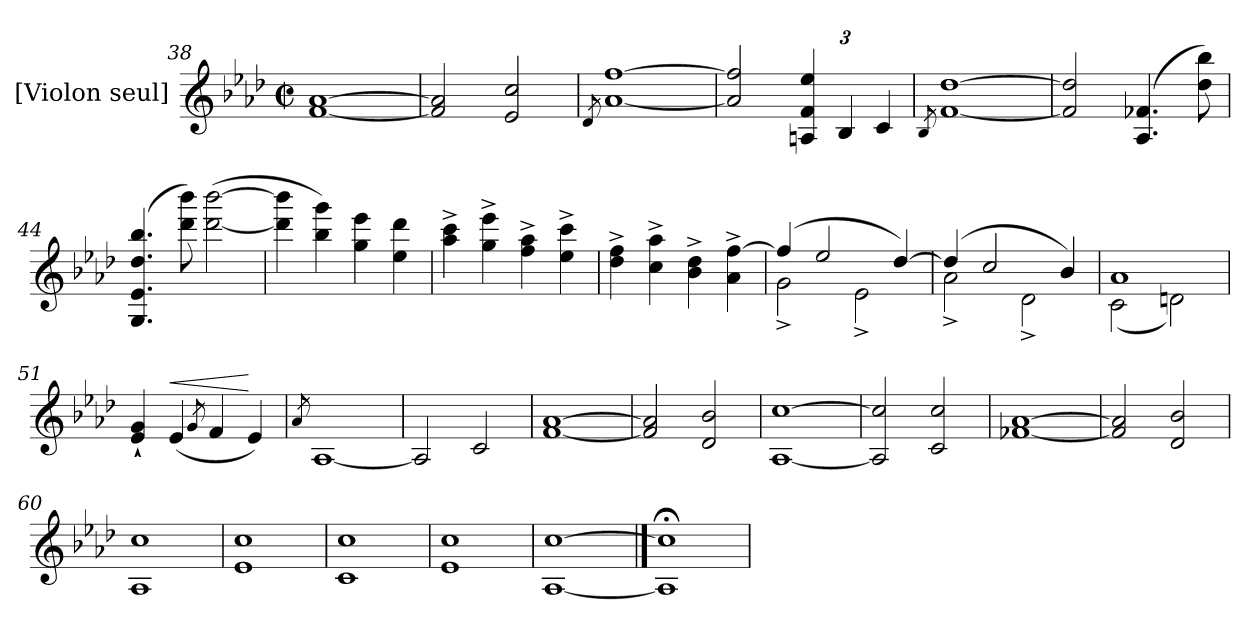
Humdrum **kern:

**kern	**dynam
*part1	*part1
*staff1	*staff1
*I"[Violon seul]	*
*I'Vln	*
*clefG2	*
*k[b-e-a-d-]	*
*M2/2	*
*met(c|)	*
=38	=38
[1f [1a-	.
=39	=39
2f!]/ 2a-!]/	.
2e-/ 2cc/	.
=40	=40
8qd-/	.
[1a- [1ff	.
=41	=41
2a-!]/ 2ff!]/	.
*Xbrackettup	*
6An/ 6f/ 6ee-/	.
6B-/	.
6c/	.
=42	=42
8qB-/	.
[1f [1dd-	.
=43	=43
2f!]/ 2dd-!]/	.
(4.A-/ 4.f-X/	.
8dd-\ 8bb-\)	.
=44	=44
(4.G/ 4.e-/ 4.dd-/ 4.bb-/	.
8ddd-\ 8bbb-\)	.
([2ddd-\ [2bbb-\	.
=45	=45
4ddd-!]\ 4bbb-!]\	.
4bb-\ 4ggg\)	.
4gg\ 4eee-\	.
4ee-\ 4ddd-\	.
=46	=46
4aa-^\ 4ccc^\	.
4gg^\ 4eee-^\	.
4ff^\ 4aa-^\	.
4ee-^\ 4ccc^\	.
=47	=47
4dd-^\ 4ff^\	.
4cc^\ 4aa-^\	.
4b-^\ 4dd-^\	.
4a-^\ [4ff^\	.
=48	=48
*^	*
(4ff/]	2g^\	.
2ee-/	.	.
.	2e-^\	.
[4dd-/)	.	.
=49	=49	=49
(4dd-/]	2a-^\	.
2cc/	.	.
.	2d-^\	.
4b-/)	.	.
=50	=50	=50
1a-	(2c\	.
.	2dn\)	.
*v	*v	*
=51	=51
4e-`/ 4g`/	.
!	!LO:HP:a
(4e-/	<
8qg/	.
4f/	.
4e-/)	[
=52	=52
8qa-/	.
[1A-	.
=53	=53
2A-!/]	.
2c/	.
=54	=54
[1f [1a-	.
=55	=55
2f!]/ 2a-!]/	.
2d-/ 2b-/	.
=56	=56
[1A- [1cc	.
=57	=57
2A-!]/ 2cc!]/	.
2c/ 2cc/	.
=58	=58
[1f-X [1a-	.
=59	=59
2f-!]/ 2a-!]/	.
2d-/ 2b-/	.
=60	=60
1A- 1cc	.
=61	=61
1e- 1cc	.
=62	=62
1c 1cc	.
=63	=63
1e- 1cc	.
=64	=64
[1A- [1cc	.
==65	==65
1A-];<; 1cc];<;	.
=	=
*-	*-
